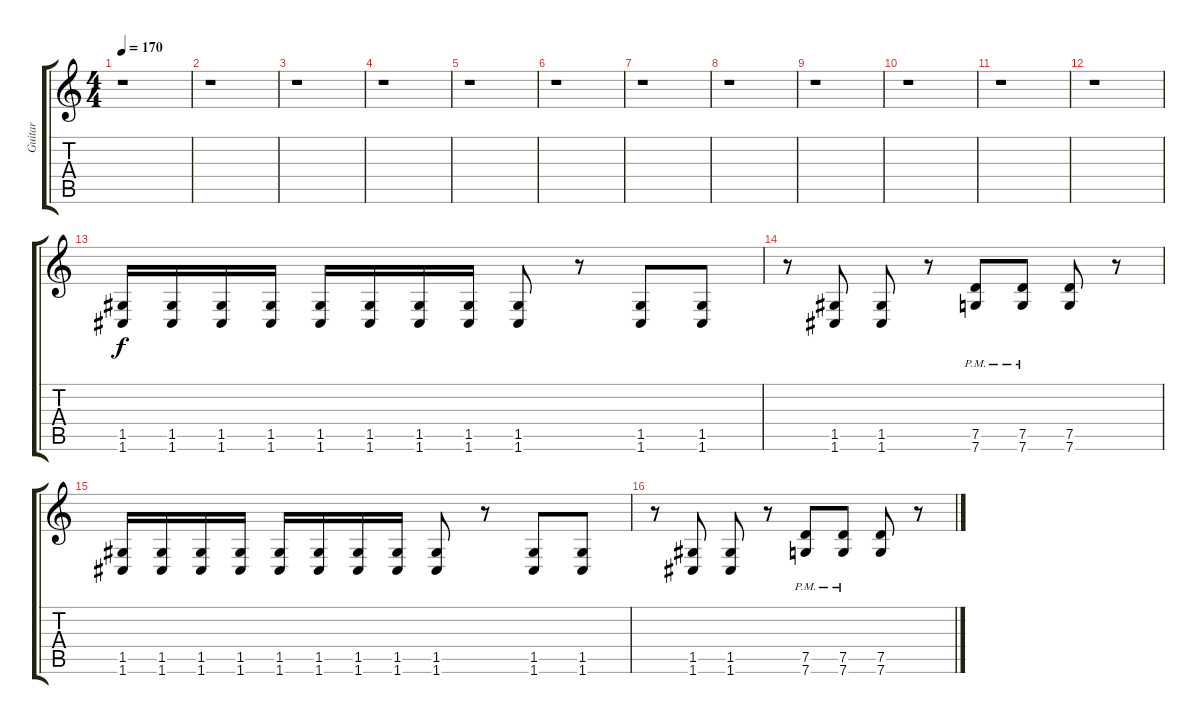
\track ("Guitar" "Guitar") {instrument distortionguitar}
\staff {score tabs}
\tuning (D4 A3 F3 C3 G2 C2) {hide}
\ts (4 4)
\tempo 170
\clef g2
\ks c
r.1{dy f instrument distortionguitar} |
r.1 |
r.1 |
r.1 |
r.1 |
r.1 |
r.1 |
r.1 |
r.1 |
r.1 |
r.1 |
r.1 |
(1.5 1.6).16 (1.5 1.6).16 (1.5 1.6).16 (1.5 1.6).16 (1.5 1.6).16 (1.5 1.6).16 (1.5 1.6).16 (1.5 1.6).16 (1.5 1.6).8 r.8 (1.5 1.6).8 (1.5 1.6).8 |
r.8 (1.5 1.6).8 (1.5 1.6).8 r.8 (7.5{pm} 7.6{pm}).8 (7.5{pm} 7.6{pm}).8 (7.5 7.6).8 r.8 |
(1.5 1.6).16 (1.5 1.6).16 (1.5 1.6).16 (1.5 1.6).16 (1.5 1.6).16 (1.5 1.6).16 (1.5 1.6).16 (1.5 1.6).16 (1.5 1.6).8 r.8 (1.5 1.6).8 (1.5 1.6).8 |
r.8 (1.5 1.6).8 (1.5 1.6).8 r.8 (7.5{pm} 7.6{pm}).8 (7.5{pm} 7.6{pm}).8 (7.5 7.6).8 r.8
